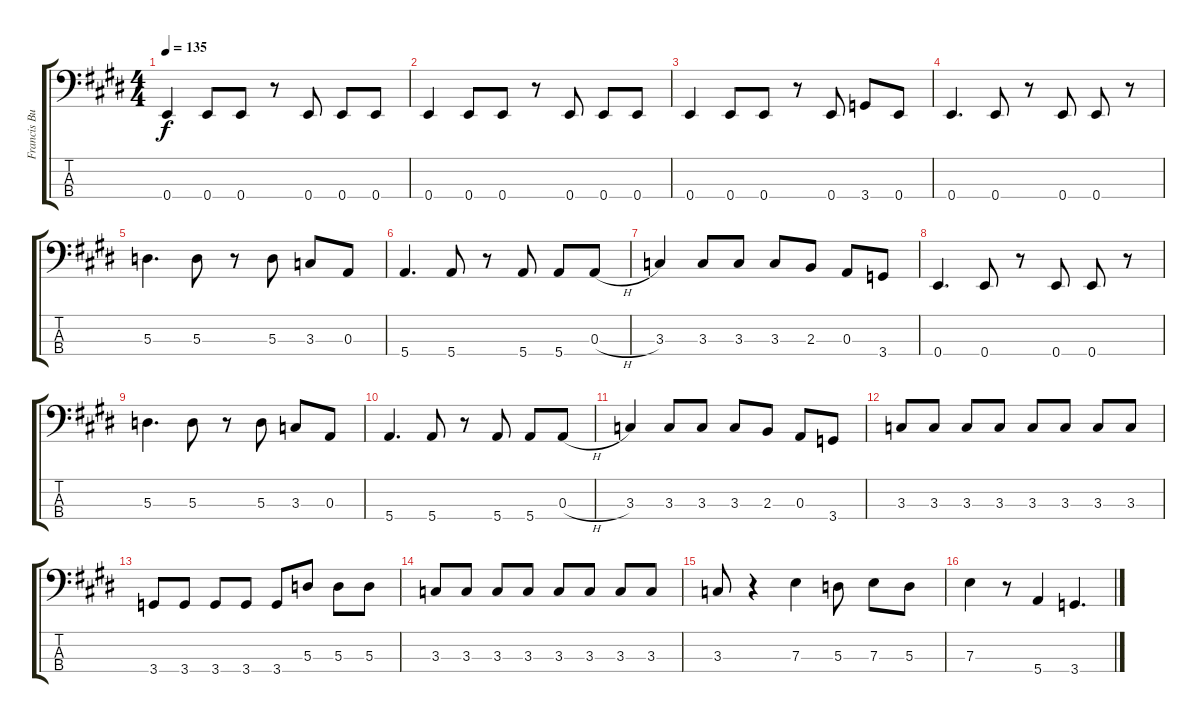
\track ("Francis Buchholz Bass" "Francis Bu") {instrument electricbasspick}
\staff {score tabs}
\tuning (G2 D2 A1 E1) {hide}
\ts (4 4)
\tempo 135
\clef f4
\ks e
0.4.4{dy f} 0.4.8 0.4.8 r.8 0.4.8 0.4.8 0.4.8 |
0.4.4 0.4.8 0.4.8 r.8 0.4.8 0.4.8 0.4.8 |
0.4.4 0.4.8 0.4.8 r.8 0.4.8 3.4.8 0.4.8 |
0.4.4{d} 0.4.8 r.8 0.4.8 0.4.8 r.8 |
5.3.4{d} 5.3.8 r.8 5.3.8 3.3.8 0.3.8 |
5.4.4{d} 5.4.8 r.8 5.4.8 5.4.8 0.3{h}.8 |
3.3.4 3.3.8 3.3.8 3.3.8 2.3.8 0.3.8 3.4.8 |
0.4.4{d} 0.4.8 r.8 0.4.8 0.4.8 r.8 |
5.3.4{d} 5.3.8 r.8 5.3.8 3.3.8 0.3.8 |
5.4.4{d} 5.4.8 r.8 5.4.8 5.4.8 0.3{h}.8 |
3.3.4 3.3.8 3.3.8 3.3.8 2.3.8 0.3.8 3.4.8 |
3.3.8 3.3.8 3.3.8 3.3.8 3.3.8 3.3.8 3.3.8 3.3.8 |
3.4.8 3.4.8 3.4.8 3.4.8 3.4.8 5.3.8 5.3.8 5.3.8 |
3.3.8 3.3.8 3.3.8 3.3.8 3.3.8 3.3.8 3.3.8 3.3.8 |
3.3.8 r.4 7.3.4 5.3.8 7.3.8 5.3.8 |
7.3.4 r.8 5.4.4 3.4.4{d}
